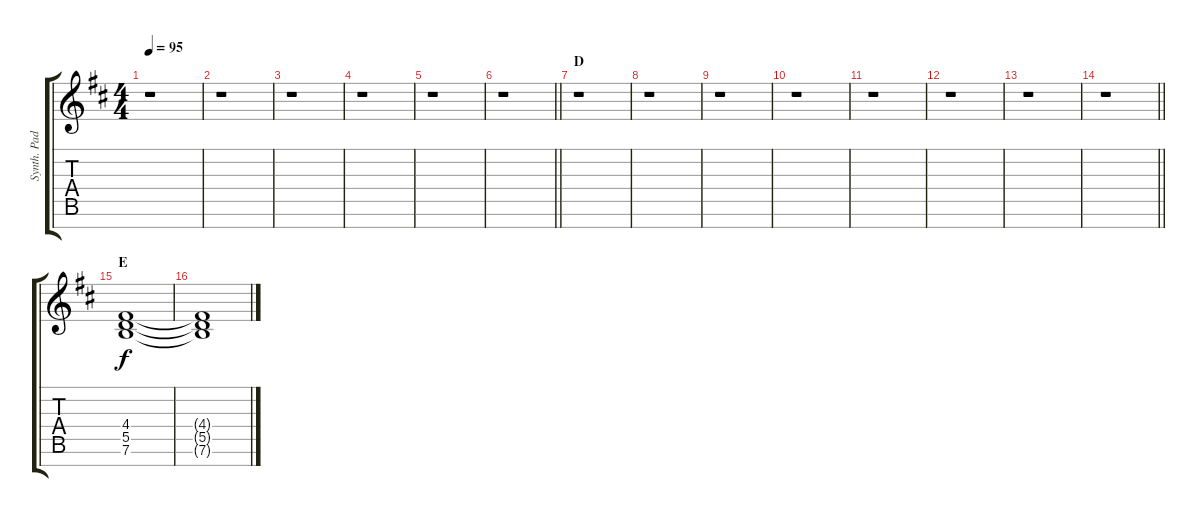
\track ("Synth. Pad" "Synth. Pad") {instrument pad2warm}
\staff {score tabs}
\tuning (E5 B4 G4 D4 A3 E3 B2) {hide}
\ts (4 4)
\tempo 95
\clef g2
\ks d
r.1{dy f} |
r.1 |
r.1 |
r.1 |
r.1 |
\barLineRight lightlight
r.1 |
\section ("" "D")
r.1 |
r.1 |
r.1 |
r.1 |
r.1 |
r.1 |
r.1 |
\barLineRight lightlight
r.1 |
\section ("" "E")
(4.4 5.5 7.6).1 |
(4.4{t} 5.5{t} 7.6{t}).1
